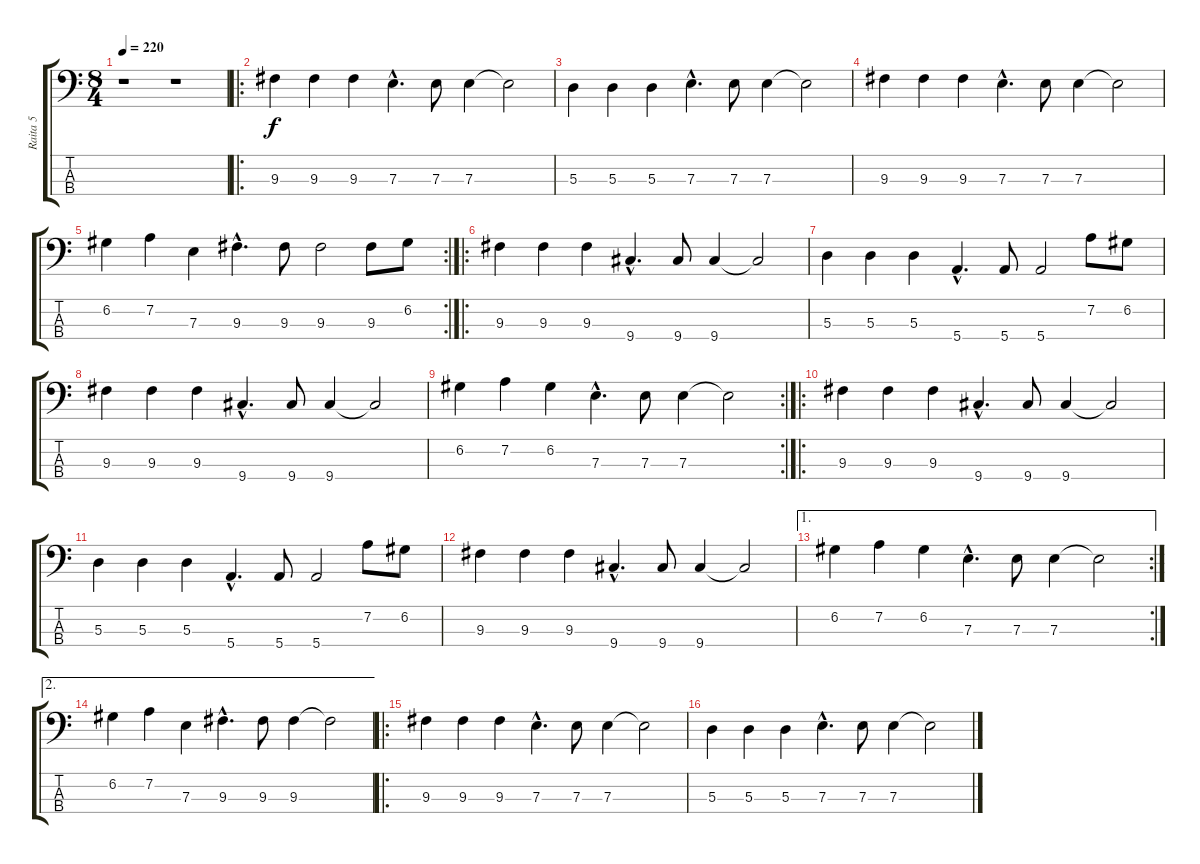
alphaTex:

\track ("Raita 5" "Raita 5") {instrument electricbassfinger}
\staff {score tabs}
\tuning (G2 D2 A1 E1) {hide}
\ts (8 4)
\tempo 220
\clef f4
\ks c
r.1{dy f instrument electricbassfinger} r.1 |
\ro
9.3.4 9.3.4 9.3.4 7.3{hac}.4{d} 7.3.8 7.3.4 7.3{t}.2 |
5.3.4 5.3.4 5.3.4 7.3{hac}.4{d} 7.3.8 7.3.4 7.3{t}.2 |
9.3.4 9.3.4 9.3.4 7.3{hac}.4{d} 7.3.8 7.3.4 7.3{t}.2 |
\rc 2
6.2.4 7.2.4 7.3.4 9.3{hac}.4{d} 9.3.8 9.3.2 9.3.8 6.2.8 |
\ro
9.3.4 9.3.4 9.3.4 9.4{hac}.4{d} 9.4.8 9.4.4 9.4{t}.2 |
5.3.4 5.3.4 5.3.4 5.4{hac}.4{d} 5.4.8 5.4.2 7.2.8 6.2.8 |
9.3.4 9.3.4 9.3.4 9.4{hac}.4{d} 9.4.8 9.4.4 9.4{t}.2 |
\rc 2
6.2.4 7.2.4 6.2.4 7.3{hac}.4{d} 7.3.8 7.3.4 7.3{t}.2 |
\ro
9.3.4 9.3.4 9.3.4 9.4{hac}.4{d} 9.4.8 9.4.4 9.4{t}.2 |
5.3.4 5.3.4 5.3.4 5.4{hac}.4{d} 5.4.8 5.4.2 7.2.8 6.2.8 |
9.3.4 9.3.4 9.3.4 9.4{hac}.4{d} 9.4.8 9.4.4 9.4{t}.2 |
\ae 1
\rc 2
6.2.4 7.2.4 6.2.4 7.3{hac}.4{d} 7.3.8 7.3.4 7.3{t}.2 |
\ae 2
6.2.4 7.2.4 7.3.4 9.3{hac}.4{d} 9.3.8 9.3.4 9.3{t}.2 |
\ro
9.3.4 9.3.4 9.3.4 7.3{hac}.4{d} 7.3.8 7.3.4 7.3{t}.2 |
5.3.4 5.3.4 5.3.4 7.3{hac}.4{d} 7.3.8 7.3.4 7.3{t}.2
